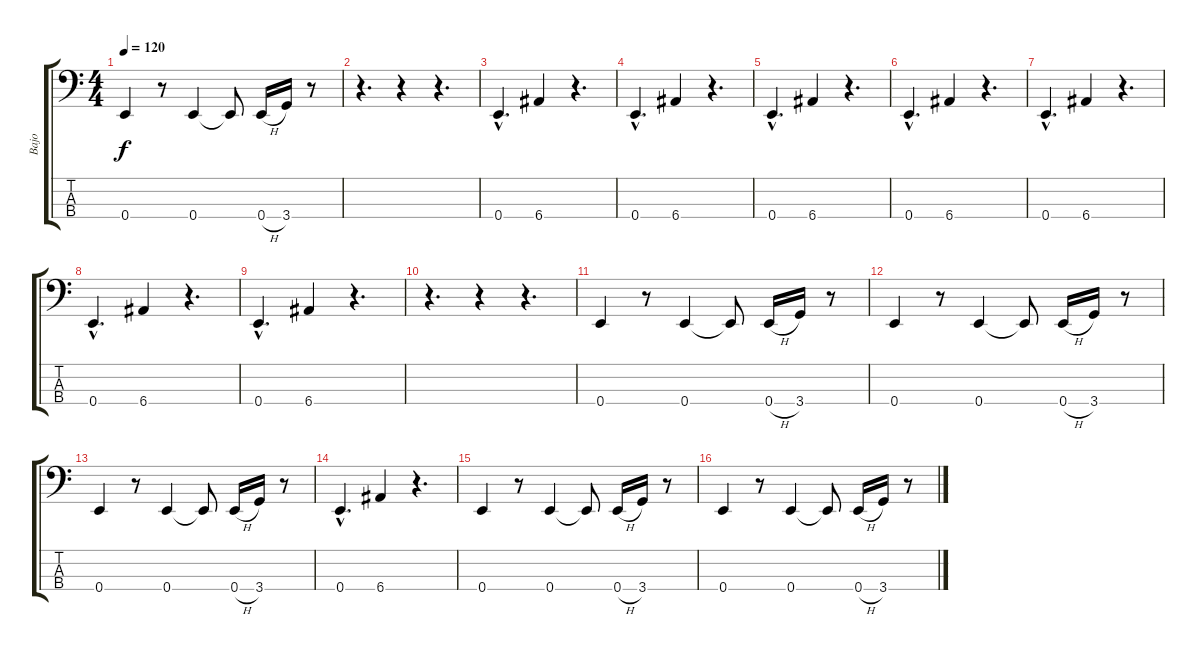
\track ("Bajo" "Bajo") {instrument electricbassfinger}
\staff {score tabs}
\tuning (G2 D2 A1 E1) {hide}
\ts (4 4)
\tempo 120
\clef f4
\ks c
0.4.4{dy f} r.8 0.4.4 0.4{t}.8 0.4{h}.16 3.4.16 r.8 |
r.4{d} r.4 r.4{d} |
0.4{hac}.4{d} 6.4.4 r.4{d} |
0.4{hac}.4{d} 6.4.4 r.4{d} |
0.4{hac}.4{d} 6.4.4 r.4{d} |
0.4{hac}.4{d} 6.4.4 r.4{d} |
0.4{hac}.4{d} 6.4.4 r.4{d} |
0.4{hac}.4{d} 6.4.4 r.4{d} |
0.4{hac}.4{d} 6.4.4 r.4{d} |
r.4{d} r.4 r.4{d} |
0.4.4 r.8 0.4.4 0.4{t}.8 0.4{h}.16 3.4.16 r.8 |
0.4.4 r.8 0.4.4 0.4{t}.8 0.4{h}.16 3.4.16 r.8 |
0.4.4 r.8 0.4.4 0.4{t}.8 0.4{h}.16 3.4.16 r.8 |
0.4{hac}.4{d} 6.4.4 r.4{d} |
0.4.4 r.8 0.4.4 0.4{t}.8 0.4{h}.16 3.4.16 r.8 |
0.4.4 r.8 0.4.4 0.4{t}.8 0.4{h}.16 3.4.16 r.8
